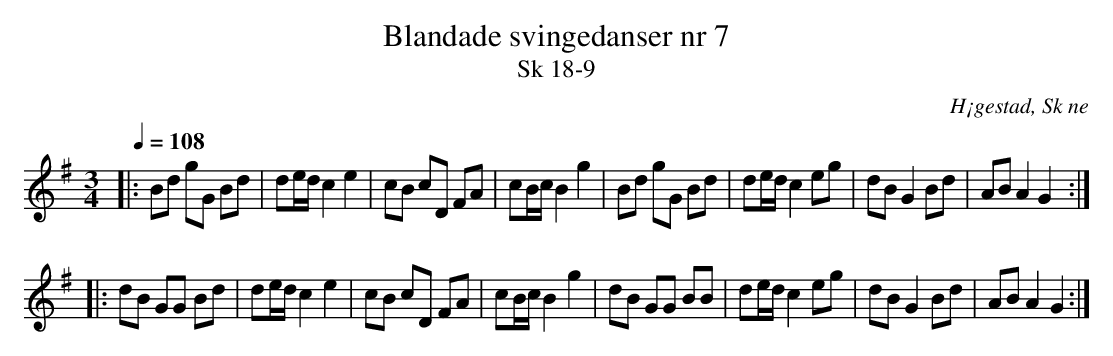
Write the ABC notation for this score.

X:1
T:Blandade svingedanser nr 7
T:Sk 18-9
O:H¡gestad, Sk ne
M:3/4
L:1/8
Q:1/4=108
K:G
|: Bd gG Bd | de/d/ c2 e2 | cB cD FA | cB/c/ B2 g2 | Bd gG Bd | de/d/ c2 eg | dB G2 Bd | AB A2 G2 :|
|: dB GG Bd | de/d/ c2 e2 | cB cD FA | cB/c/ B2 g2 | dB GG BB | de/d/ c2 eg | dB G2 Bd | AB A2 G2 :|
